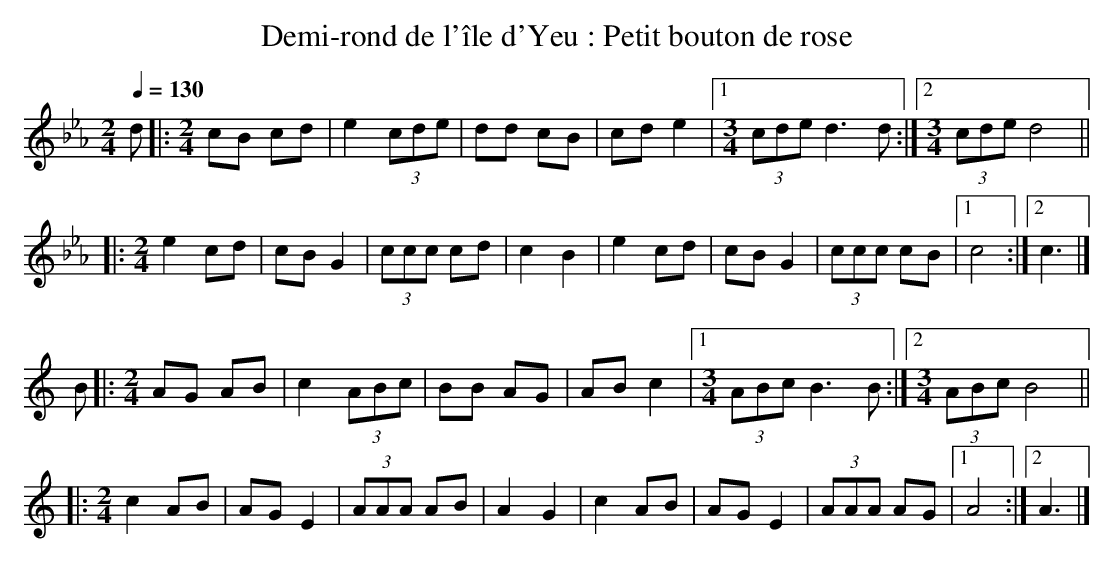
X:1
T:Demi-rond de l'île d'Yeu : Petit bouton de rose
L:1/8
Q:1/4=130
M:2/4
K:Cm
d |: [M:2/4] cB cd | e2 (3cde | dd cB | cd e2 |1 \
[M:3/4] (3cde d3 d :|2 [M:3/4] (3cde d4 ||
|: [M:2/4] e2 cd | cB G2 | (3ccc cd | c2 B2 | e2 cd | cB G2 | (3ccc cB |1 c4 :|2 c3 |]
%%vskip 10
K:Am
B |: [M:2/4] AG AB | c2 (3ABc | BB AG | AB c2 |1\
[M:3/4] (3ABc B3 B :|2 [M:3/4] (3ABc B4 ||
|: [M:2/4] c2 AB | AG E2 | (3AAA AB | A2 G2 | c2 AB |\
AG E2 | (3AAA AG |1 A4 :|2 A3 |]
